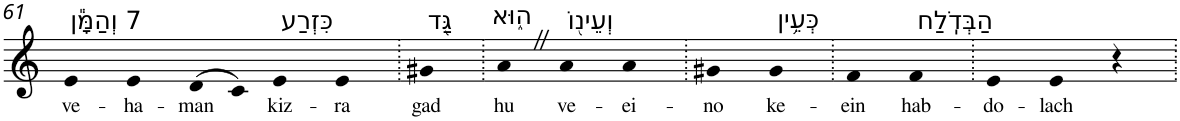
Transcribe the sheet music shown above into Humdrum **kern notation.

**kern	**text
*part1	*part1
*staff1	*staff1
*I"Piano	*
*I'Pno	*
!!LO:PB:g=z
*clefG2	*
*k[]	*
=61	=61
!LO:TX:a:t=7 וְהַמָּ֕ן	!
!	!LO:LY:b
4e	ve-
!	!LO:LY:b
4e	-ha-
!	!LO:LY:b
(>8d	-man
8c)	.
!LO:TX:a:t=כִּזְרַע	!
!	!LO:LY:b
4e	kiz-
!	!LO:LY:b
4e	-ra
=62.	=62.
!LO:TX:a:t=גַּ֖ד	!
!	!LO:LY:b
4g#X	gad
=63.	=63.
!LO:TX:a:t=ה֑וּא	!
!	!LO:LY:b
4aZ	hu
!LO:TX:a:t=וְעֵינ֖וֹ	!
!	!LO:LY:b
4a	ve-
!	!LO:LY:b
4a	-ei-
=64.	=64.
!	!LO:LY:b
4g#X	-no
!LO:TX:a:t=כְּעֵ֥ין	!
!	!LO:LY:b
4g#	ke-
=65.	=65.
!	!LO:LY:b
4f	-ein
!LO:TX:a:t=הַבְּדֹֽלַח	!
!	!LO:LY:b
4f	hab-
=66.	=66.
!	!LO:LY:b
4e	-do-
!	!LO:LY:b
4e	-lach
4r	.
=.	=.
*-	*-
